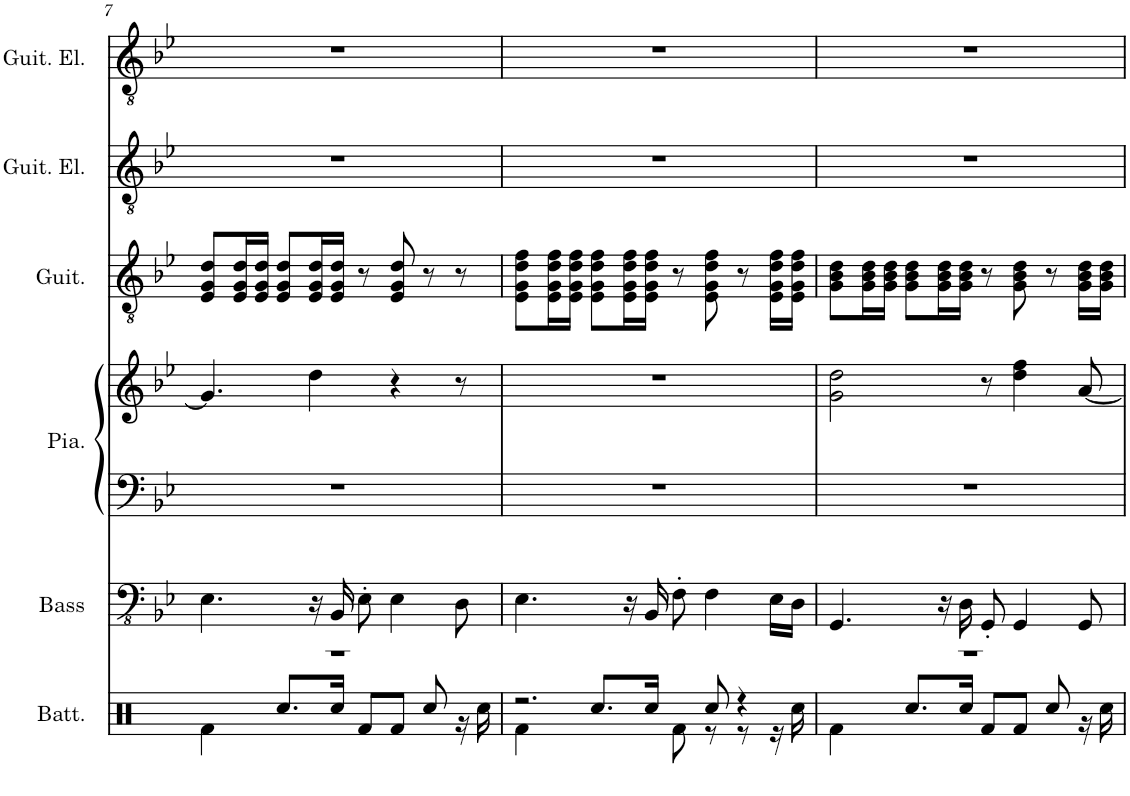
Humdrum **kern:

**kern	**kern	**kern	**kern	**kern	**kern	**kern
*part6	*part5	*part4	*part4	*part3	*part2	*part1
*staff7	*staff6	*staff5	*staff4	*staff3	*staff2	*staff1
*I"Batterie	*I"Basse acoustique	*I"Piano	*	*I"Guitare acoustique	*I"Guitare électrique	*I"Guitare électrique
*I'Batt.	*I'Bass	*I'Pia.	*	*I'Guit.	*I'Guit. El.	*I'Guit. El.
!!LO:PB:g=z
*clefX	*clefFv4	*clefF4	*clefG2	*clefGv2	*clefGv2	*clefGv2
*k[]	*k[b-e-]	*k[b-e-]	*k[b-e-]	*k[b-e-]	*k[b-e-]	*k[b-e-]
*M4/4	*M4/4	*M4/4	*M4/4	*M4/4	*M4/4	*M4/4
=7	=7	=7	=7	=7	=7	=7
*^	*	*	*	*	*	*
1r	4Rf\	4.EE-\	1r	4.g/]	8E-/ 8G/ 8d/L	1r	1r
.	.	.	.	.	16E-/ 16G/ 16d/L	.	.
.	.	.	.	.	16E-/ 16G/ 16d/JJ	.	.
.	8.Rcc/L	.	.	.	8E-/ 8G/ 8d/L	.	.
.	.	16r	.	4dd\	16E-/ 16G/ 16d/L	.	.
.	16Rcc/Jk	16BBB-/	.	.	16E-/ 16G/ 16d/JJ	.	.
.	8Rf/L	8EE-'\	.	.	8r	.	.
.	8Rf/J	4EE-\	.	4r	8E-/ 8G/ 8d/	.	.
.	8Rcc/	.	.	.	8r	.	.
.	16r	8DD\	.	8r	8r	.	.
.	16Rcc\	.	.	.	.	.	.
=8	=8	=8	=8	=8	=8	=8	=8
!LO:N:vis=2.	!	!	!	!	!	!	!
8%5r	4Rf\	4.EE-\	1r	1r	8E-\ 8G\ 8d\ 8f\L	1r	1r
.	.	.	.	.	16E-\ 16G\ 16d\ 16f\L	.	.
.	.	.	.	.	16E-\ 16G\ 16d\ 16f\JJ	.	.
.	8.Rcc/L	.	.	.	8E-\ 8G\ 8d\ 8f\L	.	.
.	.	16r	.	.	16E-\ 16G\ 16d\ 16f\L	.	.
.	16Rcc/Jk	16BBB-/	.	.	16E-\ 16G\ 16d\ 16f\JJ	.	.
.	8Rf\	8FF'\	.	.	8r	.	.
8Rcc/	8r	4FF\	.	.	8E-\ 8G\ 8d\ 8f\	.	.
4r	8r	.	.	.	8r	.	.
.	16r	16EE-\LL	.	.	16E-\ 16G\ 16d\ 16f\LL	.	.
.	16Rcc\	16DD\JJ	.	.	16E-\ 16G\ 16d\ 16f\JJ	.	.
=9	=9	=9	=9	=9	=9	=9	=9
1r	4Rf\	4.GGG/	1r	2g\ 2dd\	8G\ 8B-\ 8d\L	1r	1r
.	.	.	.	.	16G\ 16B-\ 16d\L	.	.
.	.	.	.	.	16G\ 16B-\ 16d\JJ	.	.
.	8.Rcc/L	.	.	.	8G\ 8B-\ 8d\L	.	.
.	.	16r	.	.	16G\ 16B-\ 16d\L	.	.
.	16Rcc/Jk	16DD\	.	.	16G\ 16B-\ 16d\JJ	.	.
.	8Rf/L	8GGG'/	.	8r	8r	.	.
.	8Rf/J	4GGG/	.	4dd\ 4ff\	8G\ 8B-\ 8d\	.	.
.	8Rcc/	.	.	.	8r	.	.
.	16r	8GGG/	.	[8a/	16G\ 16B-\ 16d\LL	.	.
.	16Rcc\	.	.	.	16G\ 16B-\ 16d\JJ	.	.
*v	*v	*	*	*	*	*	*
=	=	=	=	=	=	=
*-	*-	*-	*-	*-	*-	*-
